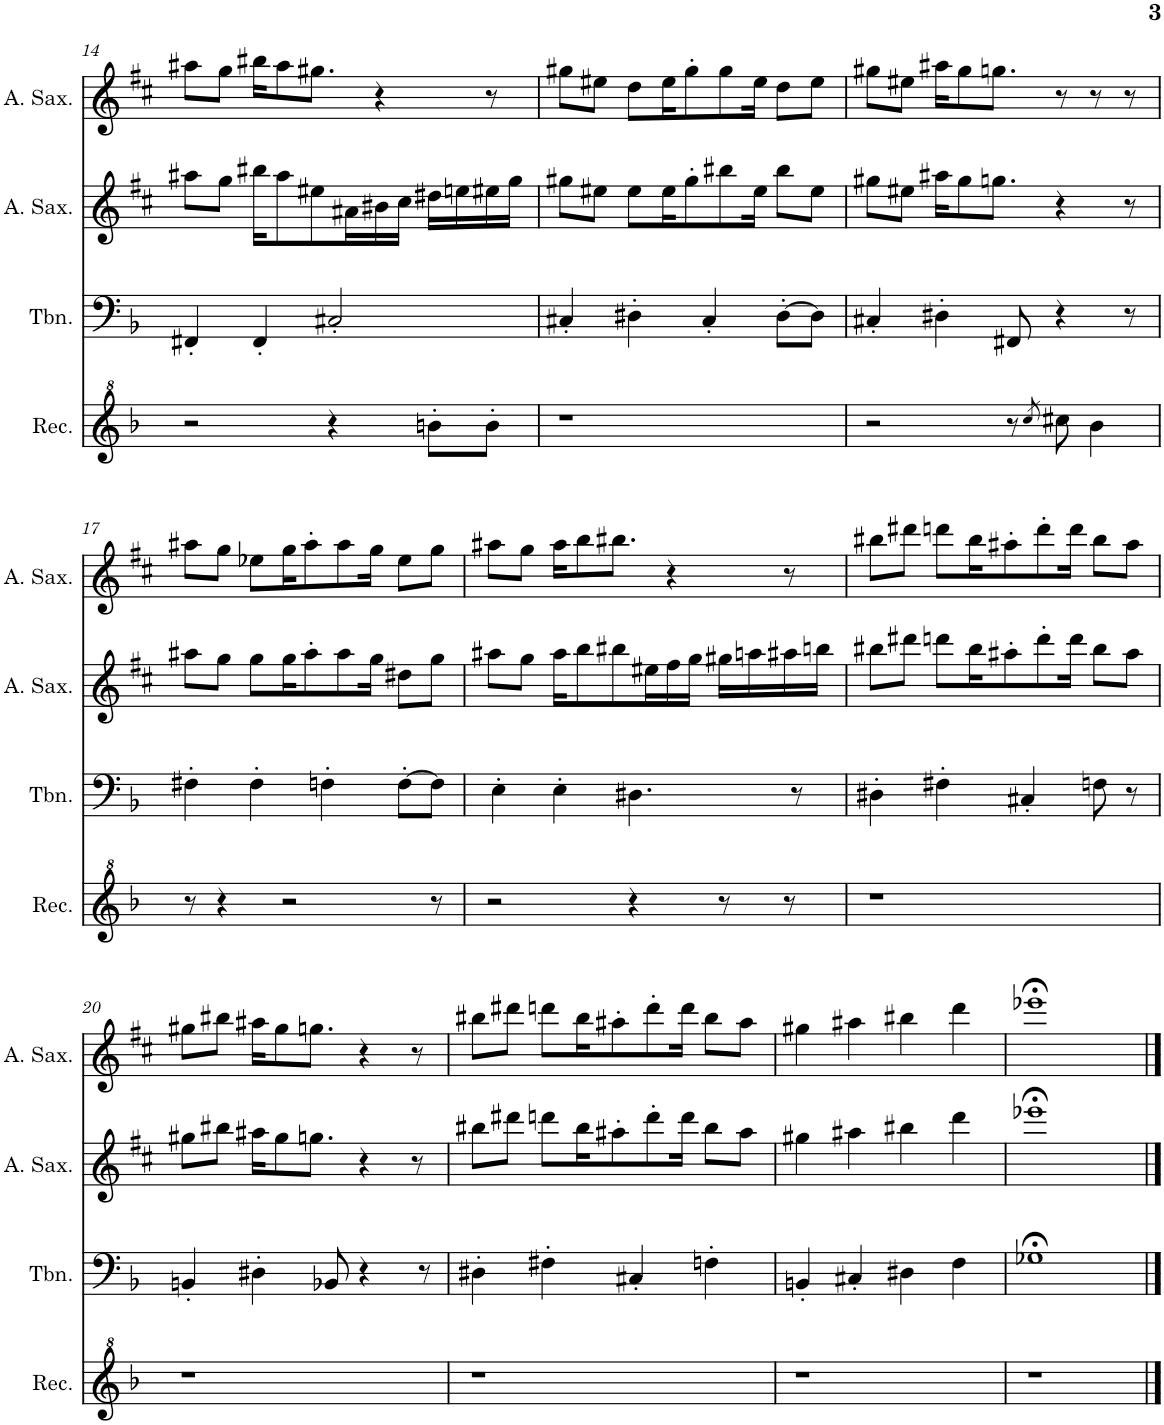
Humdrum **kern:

**kern	**kern	**kern	**kern
*part4	*part3	*part2	*part1
*staff4	*staff3	*staff2	*staff1
*I"Recorder	*I"Trombone	*I"Alto Saxophone	*I"Alto Saxophone
*I'Rec.	*I'Tbn.	*I'A. Sax.	*I'A. Sax.
!!LO:PB:g=z
*clefG^2	*clefF4	*clefG2	*clefG2
*	*	*Trd5c9	*Trd5c9
*k[b-]	*k[b-]	*k[f#c#]	*k[f#c#]
*M4/4	*M4/4	*M4/4	*M4/4
=14	=14	=14	=14
2r	4FF#X'/	8aa#X\L	8aa#X\L
.	.	8gg\J	8gg\J
.	4FF#'/	16bb#X\KL	16bb#X\KL
.	.	8aa#\	8aa#\
.	.	8ee#X\	8.gg#X\J
4r	2C#X'/	.	.
.	.	16a#X\L	.
.	.	16b#X\	4r
.	.	16cc#\JJ	.
8bbn'\L	.	16dd#X\LL	.
.	.	16een\	.
8bb'\J	.	16ee#X\	8r
.	.	16gg\JJ	.
=15	=15	=15	=15
1r	4C#X'/	8gg#X\L	8gg#X\L
.	.	8ee#X\J	8ee#X\J
.	4D#X'\	8ee#\L	8dd\L
.	.	16ee#\K	16ee#\K
.	.	8gg#'\	8gg#'\
.	4C#'/	.	.
.	.	8bb#X\	8gg#\
.	.	16ee#\Jk	16ee#\Jk
.	[8D#'\L	8bb#\L	8dd\L
.	8D#\J]	8ee#\J	8ee#\J
=16	=16	=16	=16
2r	4C#X'/	8gg#X\L	8gg#X\L
.	.	8ee#X\J	8ee#X\J
.	4D#X'\	16aa#X\KL	16aa#X\KL
.	.	8gg#\	8gg#\
.	.	8.ggn\J	8.ggn\J
8r	8FF#X/	.	.
8qccc/	.	.	.
8ccc#X\	4r	4r	8r
4bb-\	.	.	8r
.	8r	8r	8r
!!LO:LB:g=z
=17	=17	=17	=17
8r	4F#X'\	8aa#X\L	8aa#X\L
4r	.	8gg\J	8gg\J
.	4F#'\	8gg\L	8ee-X\L
2r	.	16gg\K	16gg\K
.	.	8aa#'\	8aa#'\
.	4Fn'\	.	.
.	.	8aa#\	8aa#\
.	.	16gg\Jk	16gg\Jk
.	[8F'\L	8dd#X\L	8ee-\L
8r	8F\J]	8gg\J	8gg\J
=18	=18	=18	=18
2r	4E'\	8aa#X\L	8aa#X\L
.	.	8gg\J	8gg\J
.	4E'\	16aa#\KL	16aa#\KL
.	.	8bb\	8bb\
.	.	8bb#X\	8.bb#X\J
4r	4.D#X\	.	.
.	.	16ee#X\L	.
.	.	16ff#\	4r
.	.	16gg\JJ	.
8r	.	16gg#X\LL	.
.	.	16aan\	.
8r	8r	16aa#X\	8r
.	.	16bbn\JJ	.
=19	=19	=19	=19
1r	4D#X'\	8bb#X\L	8bb#X\L
.	.	8ddd#X\J	8ddd#X\J
.	4F#X'\	8dddn\L	8dddn\L
.	.	16bb#\K	16bb#\K
.	.	8aa#X'\	8aa#X'\
.	4C#X'/	.	.
.	.	8ddd'\	8ddd'\
.	.	16ddd\Jk	16ddd\Jk
.	8Fn\	8bb#\L	8bb#\L
.	8r	8aa#\J	8aa#\J
!!LO:LB:g=z
=20	=20	=20	=20
1r	4BBn'/	8gg#X\L	8gg#X\L
.	.	8bb#X\J	8bb#X\J
.	4D#X'\	16aa#X\KL	16aa#X\KL
.	.	8gg#\	8gg#\
.	.	8.ggn\J	8.ggn\J
.	8BB-X/	.	.
.	4r	4r	4r
.	8r	8r	8r
=21	=21	=21	=21
1r	4D#X'\	8bb#X\L	8bb#X\L
.	.	8ddd#X\J	8ddd#X\J
.	4F#X'\	8dddn\L	8dddn\L
.	.	16bb#\K	16bb#\K
.	.	8aa#X'\	8aa#X'\
.	4C#X'/	.	.
.	.	8ddd'\	8ddd'\
.	.	16ddd\Jk	16ddd\Jk
.	4Fn'\	8bb#\L	8bb#\L
.	.	8aa#\J	8aa#\J
=22	=22	=22	=22
1r	4BBn'/	4gg#X\	4gg#X\
.	4C#X'/	4aa#X\	4aa#X\
.	4D#X\	4bb#X\	4bb#X\
.	4F\	4ddd\	4ddd\
=23	=23	=23	=23
1r	1G-X;<	1eee-X;<	1eee-X;<
==	==	==	==
*-	*-	*-	*-
